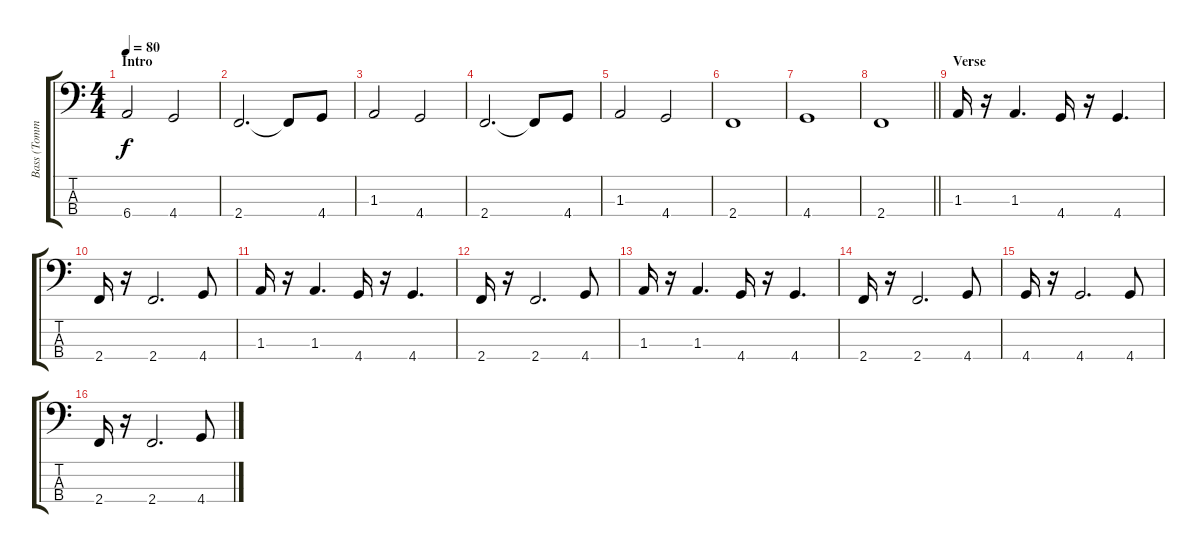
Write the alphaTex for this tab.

\track ("Bass (Tommy Stintson)" "Bass (Tomm") {instrument electricbassfinger}
\staff {score tabs}
\tuning (Gb2 Db2 Ab1 Eb1) {hide}
\ts (4 4)
\section ("" "Intro")
\tempo 80
\clef f4
\ks c
6.4.2{dy f instrument electricbassfinger} 4.4.2 |
2.4.2{d} 2.4{t}.8 4.4.8 |
1.3.2 4.4.2 |
2.4.2{d} 2.4{t}.8 4.4.8 |
1.3.2 4.4.2 |
2.4.1 |
4.4.1 |
\barLineRight lightlight
2.4.1 |
\section ("" "Verse")
1.3.16 r.16 1.3.4{d} 4.4.16 r.16 4.4.4{d} |
2.4.16 r.16 2.4.2{d} 4.4.8 |
1.3.16 r.16 1.3.4{d} 4.4.16 r.16 4.4.4{d} |
2.4.16 r.16 2.4.2{d} 4.4.8 |
1.3.16 r.16 1.3.4{d} 4.4.16 r.16 4.4.4{d} |
2.4.16 r.16 2.4.2{d} 4.4.8 |
4.4.16 r.16 4.4.2{d} 4.4.8 |
2.4.16 r.16 2.4.2{d} 4.4.8
